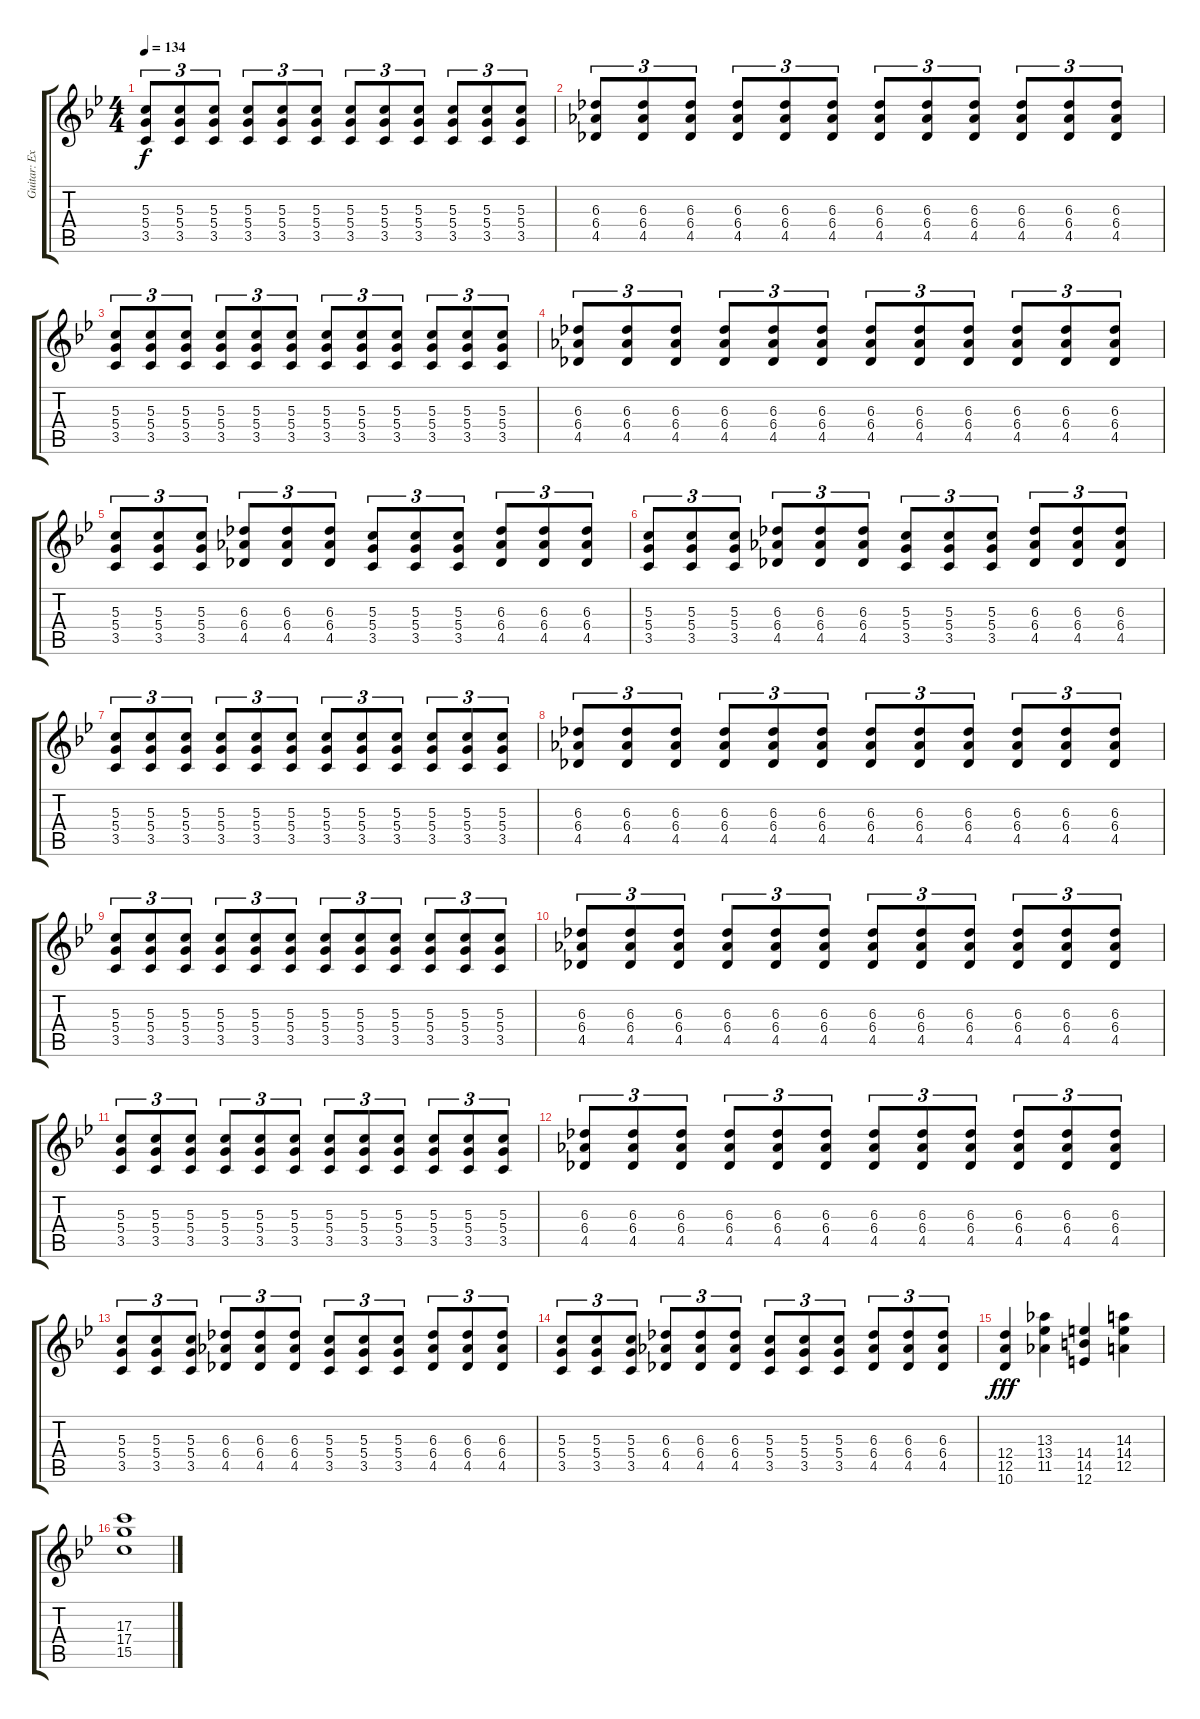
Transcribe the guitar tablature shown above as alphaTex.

\track ("Guitar: Extra" "Guitar: Ex") {instrument distortionguitar}
\staff {score tabs}
\tuning (E4 B3 G3 D3 A2 E2) {hide}
\ts (4 4)
\tempo 134
\clef g2
\ks bb
(5.3 5.4 3.5).8{tu (3 2) dy f} (5.3 5.4 3.5).8{tu (3 2)} (5.3 5.4 3.5).8{tu (3 2)} (5.3 5.4 3.5).8{tu (3 2)} (5.3 5.4 3.5).8{tu (3 2)} (5.3 5.4 3.5).8{tu (3 2)} (5.3 5.4 3.5).8{tu (3 2)} (5.3 5.4 3.5).8{tu (3 2)} (5.3 5.4 3.5).8{tu (3 2)} (5.3 5.4 3.5).8{tu (3 2)} (5.3 5.4 3.5).8{tu (3 2)} (5.3 5.4 3.5).8{tu (3 2)} |
(6.3 6.4 4.5).8{tu (3 2)} (6.3 6.4 4.5).8{tu (3 2)} (6.3 6.4 4.5).8{tu (3 2)} (6.3 6.4 4.5).8{tu (3 2)} (6.3 6.4 4.5).8{tu (3 2)} (6.3 6.4 4.5).8{tu (3 2)} (6.3 6.4 4.5).8{tu (3 2)} (6.3 6.4 4.5).8{tu (3 2)} (6.3 6.4 4.5).8{tu (3 2)} (6.3 6.4 4.5).8{tu (3 2)} (6.3 6.4 4.5).8{tu (3 2)} (6.3 6.4 4.5).8{tu (3 2)} |
(5.3 5.4 3.5).8{tu (3 2)} (5.3 5.4 3.5).8{tu (3 2)} (5.3 5.4 3.5).8{tu (3 2)} (5.3 5.4 3.5).8{tu (3 2)} (5.3 5.4 3.5).8{tu (3 2)} (5.3 5.4 3.5).8{tu (3 2)} (5.3 5.4 3.5).8{tu (3 2)} (5.3 5.4 3.5).8{tu (3 2)} (5.3 5.4 3.5).8{tu (3 2)} (5.3 5.4 3.5).8{tu (3 2)} (5.3 5.4 3.5).8{tu (3 2)} (5.3 5.4 3.5).8{tu (3 2)} |
(6.3 6.4 4.5).8{tu (3 2)} (6.3 6.4 4.5).8{tu (3 2)} (6.3 6.4 4.5).8{tu (3 2)} (6.3 6.4 4.5).8{tu (3 2)} (6.3 6.4 4.5).8{tu (3 2)} (6.3 6.4 4.5).8{tu (3 2)} (6.3 6.4 4.5).8{tu (3 2)} (6.3 6.4 4.5).8{tu (3 2)} (6.3 6.4 4.5).8{tu (3 2)} (6.3 6.4 4.5).8{tu (3 2)} (6.3 6.4 4.5).8{tu (3 2)} (6.3 6.4 4.5).8{tu (3 2)} |
(5.3 5.4 3.5).8{tu (3 2)} (5.3 5.4 3.5).8{tu (3 2)} (5.3 5.4 3.5).8{tu (3 2)} (6.3 6.4 4.5).8{tu (3 2)} (6.3 6.4 4.5).8{tu (3 2)} (6.3 6.4 4.5).8{tu (3 2)} (5.3 5.4 3.5).8{tu (3 2)} (5.3 5.4 3.5).8{tu (3 2)} (5.3 5.4 3.5).8{tu (3 2)} (6.3 6.4 4.5).8{tu (3 2)} (6.3 6.4 4.5).8{tu (3 2)} (6.3 6.4 4.5).8{tu (3 2)} |
(5.3 5.4 3.5).8{tu (3 2)} (5.3 5.4 3.5).8{tu (3 2)} (5.3 5.4 3.5).8{tu (3 2)} (6.3 6.4 4.5).8{tu (3 2)} (6.3 6.4 4.5).8{tu (3 2)} (6.3 6.4 4.5).8{tu (3 2)} (5.3 5.4 3.5).8{tu (3 2)} (5.3 5.4 3.5).8{tu (3 2)} (5.3 5.4 3.5).8{tu (3 2)} (6.3 6.4 4.5).8{tu (3 2)} (6.3 6.4 4.5).8{tu (3 2)} (6.3 6.4 4.5).8{tu (3 2)} |
(5.3 5.4 3.5).8{tu (3 2)} (5.3 5.4 3.5).8{tu (3 2)} (5.3 5.4 3.5).8{tu (3 2)} (5.3 5.4 3.5).8{tu (3 2)} (5.3 5.4 3.5).8{tu (3 2)} (5.3 5.4 3.5).8{tu (3 2)} (5.3 5.4 3.5).8{tu (3 2)} (5.3 5.4 3.5).8{tu (3 2)} (5.3 5.4 3.5).8{tu (3 2)} (5.3 5.4 3.5).8{tu (3 2)} (5.3 5.4 3.5).8{tu (3 2)} (5.3 5.4 3.5).8{tu (3 2)} |
(6.3 6.4 4.5).8{tu (3 2)} (6.3 6.4 4.5).8{tu (3 2)} (6.3 6.4 4.5).8{tu (3 2)} (6.3 6.4 4.5).8{tu (3 2)} (6.3 6.4 4.5).8{tu (3 2)} (6.3 6.4 4.5).8{tu (3 2)} (6.3 6.4 4.5).8{tu (3 2)} (6.3 6.4 4.5).8{tu (3 2)} (6.3 6.4 4.5).8{tu (3 2)} (6.3 6.4 4.5).8{tu (3 2)} (6.3 6.4 4.5).8{tu (3 2)} (6.3 6.4 4.5).8{tu (3 2)} |
(5.3 5.4 3.5).8{tu (3 2)} (5.3 5.4 3.5).8{tu (3 2)} (5.3 5.4 3.5).8{tu (3 2)} (5.3 5.4 3.5).8{tu (3 2)} (5.3 5.4 3.5).8{tu (3 2)} (5.3 5.4 3.5).8{tu (3 2)} (5.3 5.4 3.5).8{tu (3 2)} (5.3 5.4 3.5).8{tu (3 2)} (5.3 5.4 3.5).8{tu (3 2)} (5.3 5.4 3.5).8{tu (3 2)} (5.3 5.4 3.5).8{tu (3 2)} (5.3 5.4 3.5).8{tu (3 2)} |
(6.3 6.4 4.5).8{tu (3 2)} (6.3 6.4 4.5).8{tu (3 2)} (6.3 6.4 4.5).8{tu (3 2)} (6.3 6.4 4.5).8{tu (3 2)} (6.3 6.4 4.5).8{tu (3 2)} (6.3 6.4 4.5).8{tu (3 2)} (6.3 6.4 4.5).8{tu (3 2)} (6.3 6.4 4.5).8{tu (3 2)} (6.3 6.4 4.5).8{tu (3 2)} (6.3 6.4 4.5).8{tu (3 2)} (6.3 6.4 4.5).8{tu (3 2)} (6.3 6.4 4.5).8{tu (3 2)} |
(5.3 5.4 3.5).8{tu (3 2)} (5.3 5.4 3.5).8{tu (3 2)} (5.3 5.4 3.5).8{tu (3 2)} (5.3 5.4 3.5).8{tu (3 2)} (5.3 5.4 3.5).8{tu (3 2)} (5.3 5.4 3.5).8{tu (3 2)} (5.3 5.4 3.5).8{tu (3 2)} (5.3 5.4 3.5).8{tu (3 2)} (5.3 5.4 3.5).8{tu (3 2)} (5.3 5.4 3.5).8{tu (3 2)} (5.3 5.4 3.5).8{tu (3 2)} (5.3 5.4 3.5).8{tu (3 2)} |
(6.3 6.4 4.5).8{tu (3 2)} (6.3 6.4 4.5).8{tu (3 2)} (6.3 6.4 4.5).8{tu (3 2)} (6.3 6.4 4.5).8{tu (3 2)} (6.3 6.4 4.5).8{tu (3 2)} (6.3 6.4 4.5).8{tu (3 2)} (6.3 6.4 4.5).8{tu (3 2)} (6.3 6.4 4.5).8{tu (3 2)} (6.3 6.4 4.5).8{tu (3 2)} (6.3 6.4 4.5).8{tu (3 2)} (6.3 6.4 4.5).8{tu (3 2)} (6.3 6.4 4.5).8{tu (3 2)} |
(5.3 5.4 3.5).8{tu (3 2)} (5.3 5.4 3.5).8{tu (3 2)} (5.3 5.4 3.5).8{tu (3 2)} (6.3 6.4 4.5).8{tu (3 2)} (6.3 6.4 4.5).8{tu (3 2)} (6.3 6.4 4.5).8{tu (3 2)} (5.3 5.4 3.5).8{tu (3 2)} (5.3 5.4 3.5).8{tu (3 2)} (5.3 5.4 3.5).8{tu (3 2)} (6.3 6.4 4.5).8{tu (3 2)} (6.3 6.4 4.5).8{tu (3 2)} (6.3 6.4 4.5).8{tu (3 2)} |
(5.3 5.4 3.5).8{tu (3 2)} (5.3 5.4 3.5).8{tu (3 2)} (5.3 5.4 3.5).8{tu (3 2)} (6.3 6.4 4.5).8{tu (3 2)} (6.3 6.4 4.5).8{tu (3 2)} (6.3 6.4 4.5).8{tu (3 2)} (5.3 5.4 3.5).8{tu (3 2)} (5.3 5.4 3.5).8{tu (3 2)} (5.3 5.4 3.5).8{tu (3 2)} (6.3 6.4 4.5).8{tu (3 2)} (6.3 6.4 4.5).8{tu (3 2)} (6.3 6.4 4.5).8{tu (3 2)} |
(12.4 12.5 10.6).4{dy fff} (13.3 13.4 11.5).4 (14.4 14.5 12.6).4 (14.3 14.4 12.5).4 |
(17.3 17.4 15.5).1
